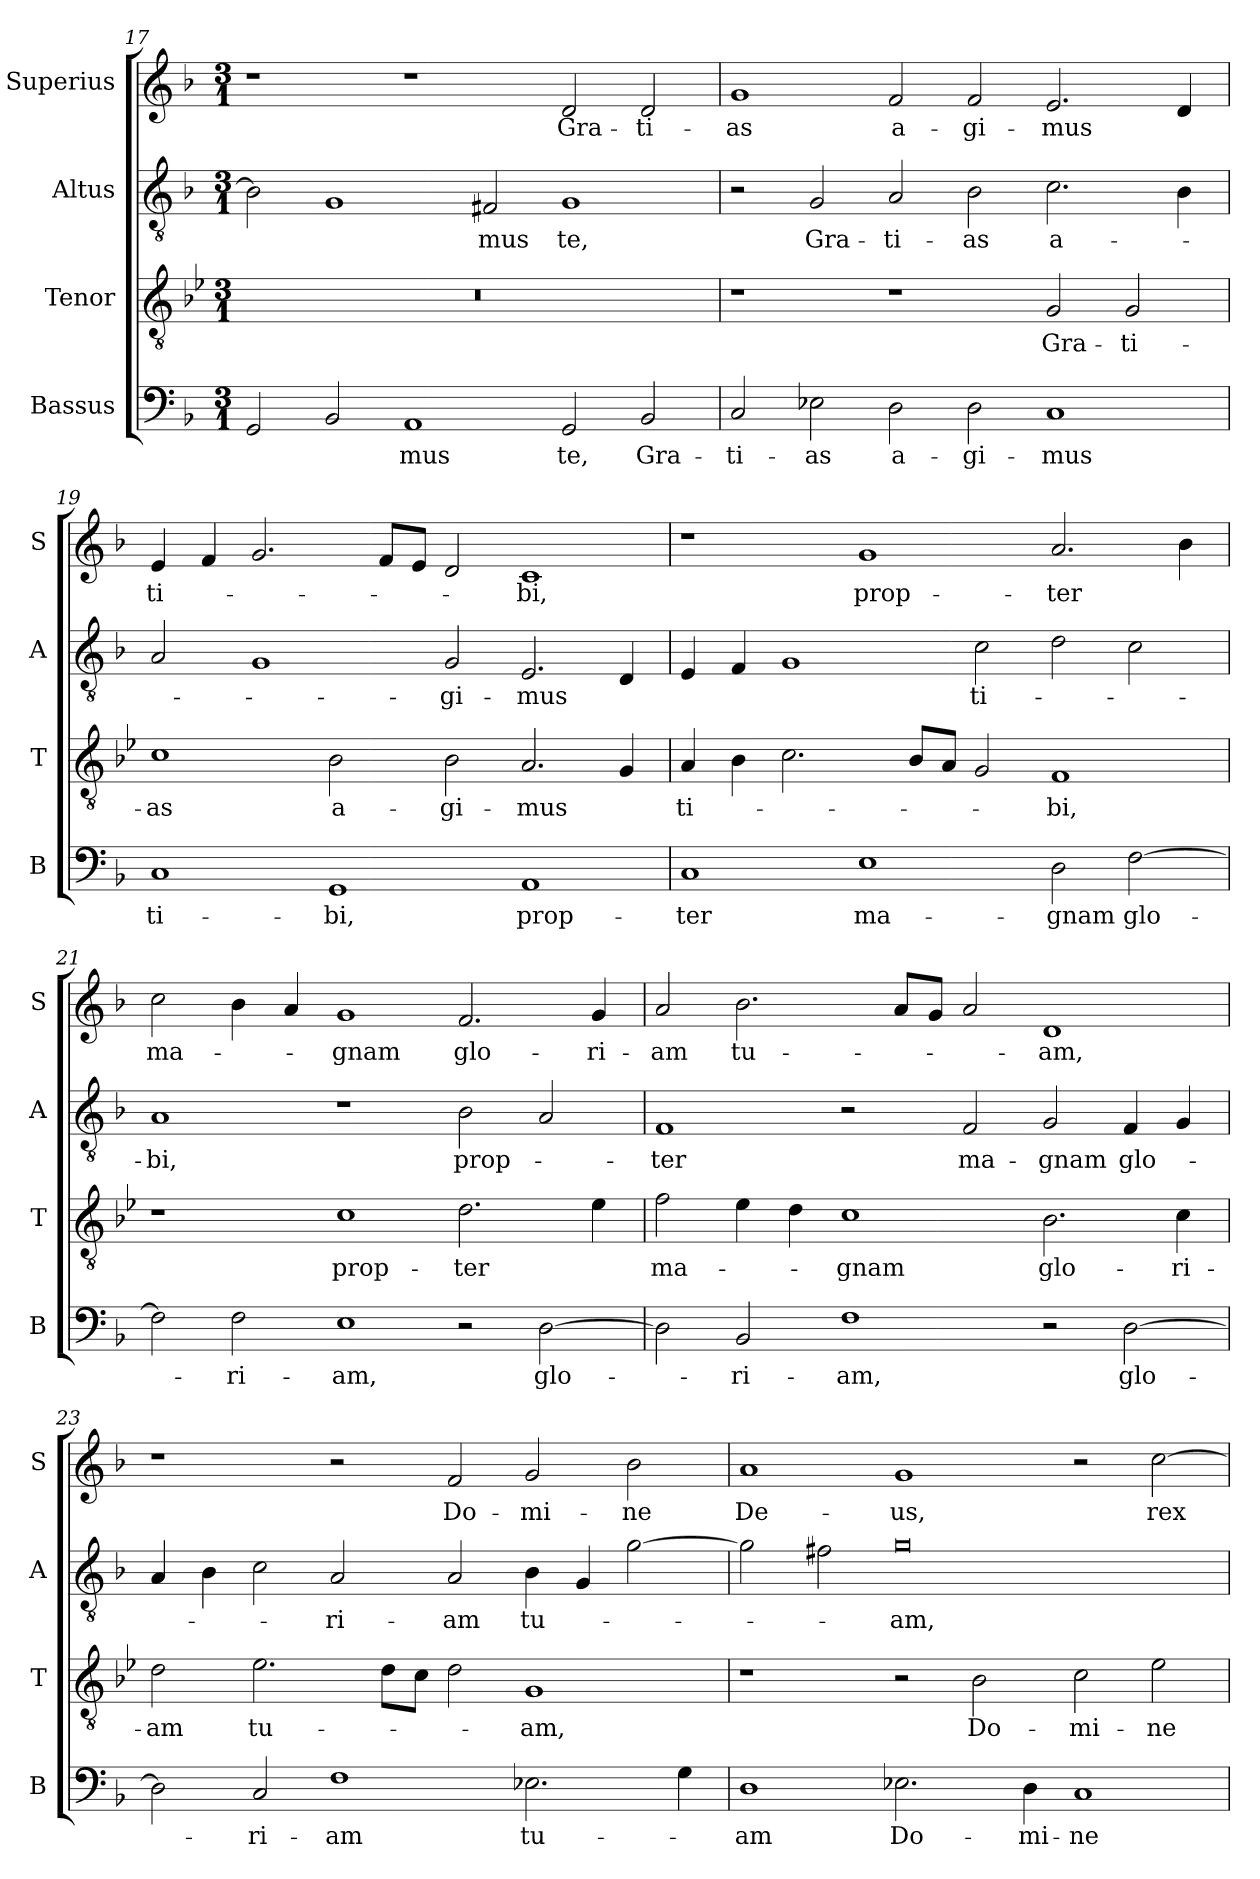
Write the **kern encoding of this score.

**kern	**text	**kern	**text	**kern	**text	**kern	**text
*part4	*part4	*part3	*part3	*part2	*part2	*part1	*part1
*staff4	*staff4	*staff3	*staff3	*staff2	*staff2	*staff1	*staff1
*I"Bassus	*	*I"Tenor	*	*I"Altus	*	*I"Superius	*
*I'B	*	*I'T	*	*I'A	*	*I'S	*
*clefF4	*	*clefGv2	*	*clefGv2	*	*clefG2	*
*k[b-]	*	*k[b-e-]	*	*k[b-]	*	*k[b-]	*
*M3/1	*	*M3/1	*	*M3/1	*	*M3/1	*
=17	=17	=17	=17	=17	=17	=17	=17
2GG/	.	0.r	.	2B-\]	.	1r	.
2BB-/	.	.	.	1G	.	.	.
1AA	-mus	.	.	.	.	1r	.
.	.	.	.	2F#X/	-mus	.	.
2GG/	te,	.	.	1G	te,	2d/	Gra-
2BB-/	Gra-	.	.	.	.	2d/	-ti-
=18	=18	=18	=18	=18	=18	=18	=18
2C/	-ti-	1r	.	2r	.	1g	-as
2E-X\	-as	.	.	2G/	Gra-	.	.
2D\	a-	1r	.	2A/	-ti-	2f/	a-
2D\	-gi-	.	.	2B-\	-as	2f/	-gi-
1C	-mus	2G/	Gra-	2.c\	a-	2.e/	-mus
.	.	2G/	-ti-	.	.	.	.
.	.	.	.	4B-\	.	4d/	.
=19	=19	=19	=19	=19	=19	=19	=19
1C	ti-	1c	-as	2A/	.	4e/	ti-
.	.	.	.	.	.	4f/	.
.	.	.	.	1G	.	2.g/	.
1GG	-bi,	2B-\	a-	.	.	.	.
.	.	.	.	.	.	8f/L	.
.	.	.	.	.	.	8e/J	.
.	.	2B-\	-gi-	2G/	-gi-	2d/	.
1AA	prop-	2.A/	-mus	2.E/	-mus	1c	-bi,
.	.	4G/	.	4D/	.	.	.
=20	=20	=20	=20	=20	=20	=20	=20
1C	-ter	4A/	ti-	4E/	.	1r	.
.	.	4B-\	.	4F/	.	.	.
.	.	2.c\	.	1G	.	.	.
1E	ma-	.	.	.	.	1g	prop-
.	.	8B-/L	.	.	.	.	.
.	.	8A/J	.	.	.	.	.
.	.	2G/	.	2c\	ti-	.	.
2D\	-gnam	1F	-bi,	2d\	.	2.a/	-ter
[2F\	glo-	.	.	2c\	.	.	.
.	.	.	.	.	.	4b-\	.
=21	=21	=21	=21	=21	=21	=21	=21
2F\]	.	1r	.	1A	-bi,	2cc\	ma-
2F\	-ri-	.	.	.	.	4b-\	.
.	.	.	.	.	.	4a/	.
1E	-am,	1c	prop-	1r	.	1g	-gnam
2r	.	2.d\	-ter	2B-\	prop-	2.f/	glo-
[2D\	glo-	.	.	2A/	.	.	.
.	.	4e-\	.	.	.	4g/	-ri-
=22	=22	=22	=22	=22	=22	=22	=22
2D\]	.	2f\	ma-	1F	-ter	2a/	-am
2BB-/	-ri-	4e-\	.	.	.	2.b-\	tu-
.	.	4d\	.	.	.	.	.
1F	-am,	1c	-gnam	2r	.	.	.
.	.	.	.	.	.	8a/L	.
.	.	.	.	.	.	8g/J	.
.	.	.	.	2F/	ma-	2a/	.
2r	.	2.B-\	glo-	2G/	-gnam	1d	-am,
[2D\	glo-	.	.	4F/	glo-	.	.
.	.	4c\	-ri-	4G/	.	.	.
=23	=23	=23	=23	=23	=23	=23	=23
2D\]	.	2d\	-am	4A/	.	1r	.
.	.	.	.	4B-\	.	.	.
2C/	-ri-	2.e-\	tu-	2c\	.	.	.
1F	-am	.	.	2A/	-ri-	2r	.
.	.	8d\L	.	.	.	.	.
.	.	8c\J	.	.	.	.	.
.	.	2d\	.	2A/	-am	2f/	Do-
2.E-X\	tu-	1G	-am,	4B-\	tu-	2g/	-mi-
.	.	.	.	4G/	.	.	.
.	.	.	.	[2g\	.	2b-\	-ne
4G\	.	.	.	.	.	.	.
=24	=24	=24	=24	=24	=24	=24	=24
1D	-am	1r	.	2g\]	.	1a	De-
.	.	.	.	2f#X\	.	.	.
2.E-X\	Do-	2r	.	0g	-am,	1g	-us,
.	.	2B-\	Do-	.	.	.	.
4D\	-mi-	.	.	.	.	.	.
1C	-ne	2c\	-mi-	.	.	2r	.
.	.	2e-\	-ne	.	.	[2cc\	rex
=	=	=	=	=	=	=	=
*-	*-	*-	*-	*-	*-	*-	*-
